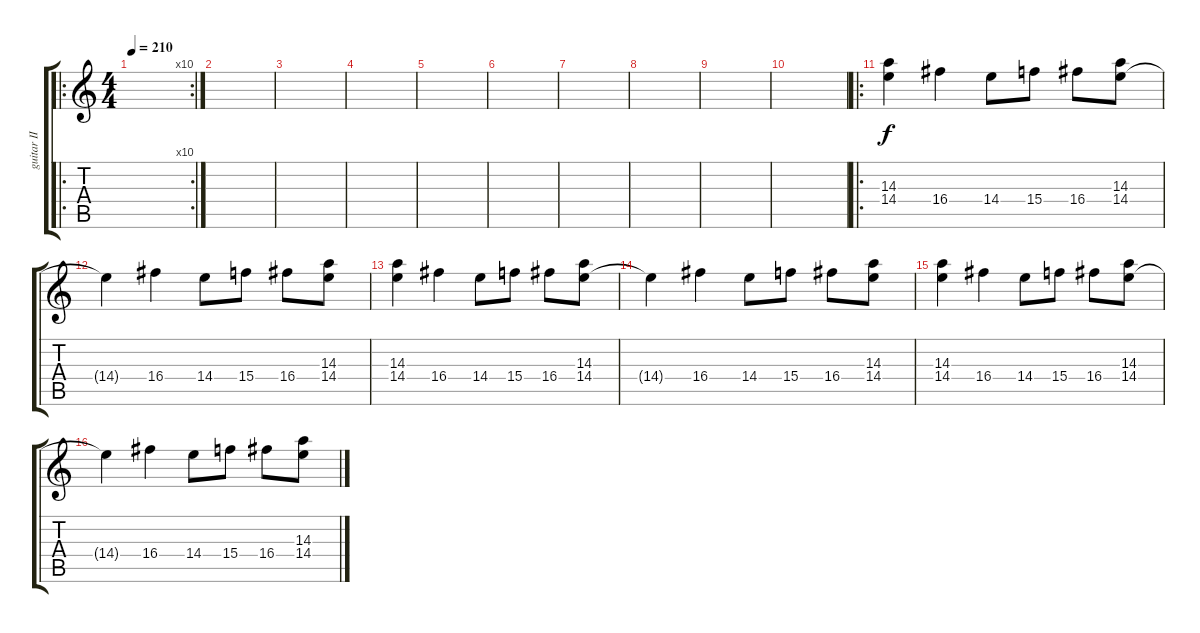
\track ("guitar II" "guitar II") {instrument overdrivenguitar}
\staff {score tabs}
\tuning (E4 B3 G3 D3 A2 E2) {hide}
\ro
\rc 10
\ts (4 4)
\tempo 210
\clef g2
\ks c
|
|
|
|
|
|
|
|
|
|
\ro
(14.3 14.4).4 16.4.4 14.4.8 15.4.8 16.4.8 (14.3 14.4).8 |
14.4{t}.4 16.4.4 14.4.8 15.4.8 16.4.8 (14.3 14.4).8 |
(14.3 14.4).4 16.4.4 14.4.8 15.4.8 16.4.8 (14.3 14.4).8 |
14.4{t}.4 16.4.4 14.4.8 15.4.8 16.4.8 (14.3 14.4).8 |
(14.3 14.4).4 16.4.4 14.4.8 15.4.8 16.4.8 (14.3 14.4).8 |
14.4{t}.4 16.4.4 14.4.8 15.4.8 16.4.8 (14.3 14.4).8
